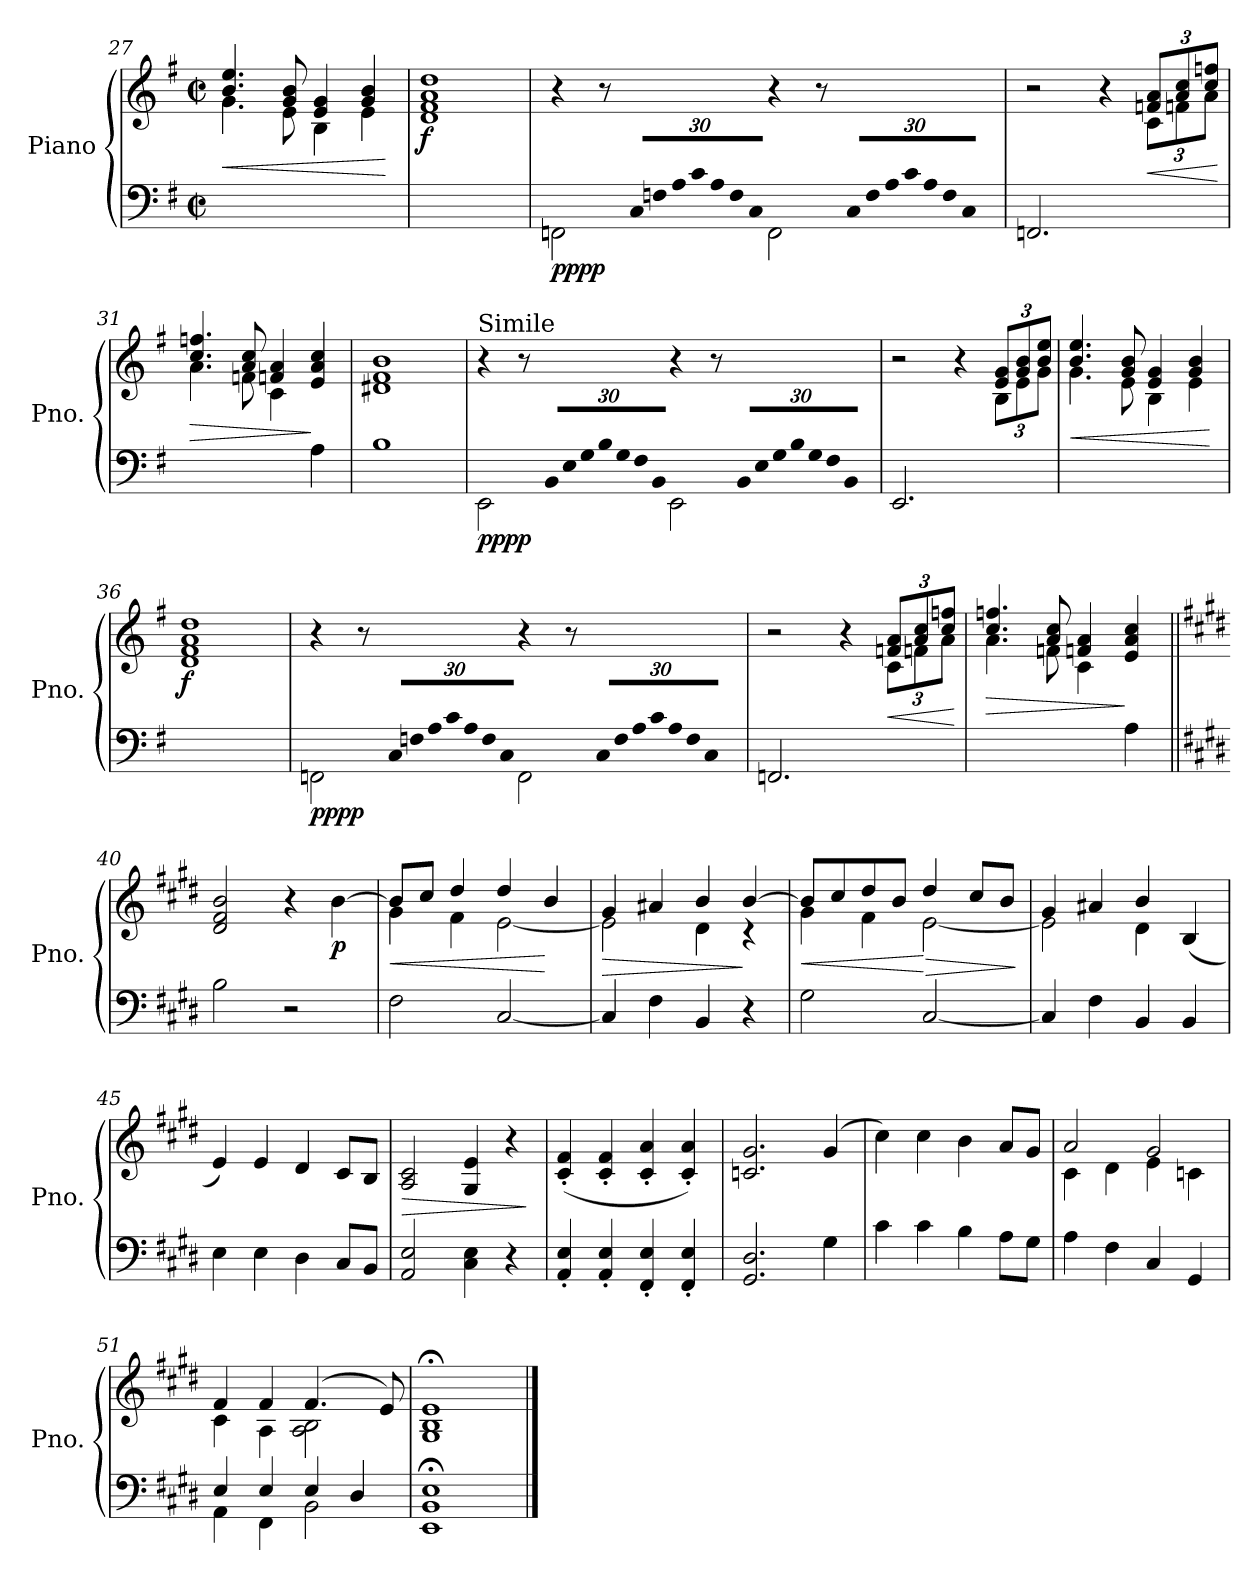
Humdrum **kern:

**kern	**kern	**dynam
*part1	*part1	*part1
*staff2	*staff1	*staff1/2
*I"Piano	*	*
*I'Pno.	*	*
*clefF4	*clefG2	*
*k[f#]	*k[f#]	*
*M2/2	*M2/2	*
*met(c|)	*met(c|)	*
=27	=27	=27
!	!	!LO:HP:b
*	*^	*
1ryy	4.b/ 4.ee/	4.g\	<
.	8g/ 8b/	8e\	.
.	4e/ 4g/	4B\	.
.	4g/ 4b/	4e\	.
*	*v	*v	*
.	.	[
=28	=28	=28
*	*^	*
!	!	!	!LO:DY:b
1ryy	1a 1dd	1d 1f#	f
!!LO:PB:g=z
=29	=29	=29	=29
*^	*	*	*
!	!	!LO:TX:a:t=Simile	!	!
!	!	!	!	!LO:DY:b=2
!	!	!	!	!LO:DY:n=1:b
*	*	*v	*v	*
4.ryy	2FFn\	4r	pp pp
.	.	8r	.
*Xbrackettup	*	*	*
!LO:N:vis=32	!	!	!
960%17C/LLL	.	8ryy	.
!LO:N:vis=32	!	!	!
960%17Fn/	.	.	.
!LO:N:vis=32	!	!	!
960%17A/	.	.	.
!LO:N:vis=32	!	!	!
960%17c/	.	.	.
!LO:N:vis=32	!	!	!
960%17A/	.	.	.
!LO:N:vis=32	!	!	!
960%17F/	.	.	.
!LO:N:vis=32	!	!	!
960%17C/JJJ	.	.	.
960%361ryy	.	.	.
.	2FF\	4r	.
.	.	8r	.
!LO:N:vis=32	!	!	!
960%17C/LLL	.	8ryy	.
!LO:N:vis=32	!	!	!
960%17F/	.	.	.
!LO:N:vis=32	!	!	!
960%17A/	.	.	.
!LO:N:vis=32	!	!	!
960%17c/	.	.	.
!LO:N:vis=32	!	!	!
960%17A/	.	.	.
!LO:N:vis=32	!	!	!
960%17F/	.	.	.
!LO:N:vis=32	!	!	!
960%17C/JJJ	.	.	.
960ryy	.	.	.
*v	*v	*	*
=30	=30	=30
*	*^	*
2.FFn/	2r	2.ryy	.
.	4r	.	.
*	*Xbrackettup	*	*
!	!	!	!LO:HP:b
4ryy	12fn/ 12a/L	12c\L	<
.	12a/ 12cc/	12fn\	.
.	12cc/ 12ffn/J	12a\J	.
*	*v	*v	*
.	.	[
=31	=31	=31
!	!	!LO:HP:b
*	*^	*
2.ryy	4.cc/ 4.ffn/	4.a\	>
.	8a/ 8cc/	8fn\	.
.	4fn/ 4a/	4c\	.
4A\	4e/ 4a/ 4cc/	4ryy	]
*	*v	*v	*
=32	=32	=32
1B	1d#X 1f# 1b	.
!!LO:LB:g=z
=33	=33	=33
*^	*	*
!	!	!LO:TX:a:t=Simile	!
!	!	!	!LO:DY:b=2
!	!	!	!LO:DY:n=1:b
4.ryy	2EE\	4r	pp pp
.	.	8r	.
!LO:N:vis=32	!	!	!
960%17BB/LLL	.	8ryy	.
!LO:N:vis=32	!	!	!
960%17E/	.	.	.
!LO:N:vis=32	!	!	!
960%17G/	.	.	.
!LO:N:vis=32	!	!	!
960%17B/	.	.	.
!LO:N:vis=32	!	!	!
960%17G/	.	.	.
!LO:N:vis=32	!	!	!
960%17F#/	.	.	.
!LO:N:vis=32	!	!	!
960%17BB/JJJ	.	.	.
960%361ryy	.	.	.
.	2EE\	4r	.
.	.	8r	.
!LO:N:vis=32	!	!	!
960%17BB/LLL	.	8ryy	.
!LO:N:vis=32	!	!	!
960%17E/	.	.	.
!LO:N:vis=32	!	!	!
960%17G/	.	.	.
!LO:N:vis=32	!	!	!
960%17B/	.	.	.
!LO:N:vis=32	!	!	!
960%17G/	.	.	.
!LO:N:vis=32	!	!	!
960%17F#/	.	.	.
!LO:N:vis=32	!	!	!
960%17BB/JJJ	.	.	.
960ryy	.	.	.
*v	*v	*	*
=34	=34	=34
*	*^	*
2.EE/	2r	2.ryy	.
.	4r	.	.
4ryy	12e/ 12g/L	12B\L	.
.	12g/ 12b/	12e\	.
.	12b/ 12ee/J	12g\J	.
=35	=35	=35	=35
!	!	!	!LO:HP:b
1ryy	4.b/ 4.ee/	4.g\	<
.	8g/ 8b/	8e\	.
.	4e/ 4g/	4B\	.
.	4g/ 4b/	4e\	.
*	*v	*v	*
.	.	[
=36	=36	=36
*	*^	*
!	!	!	!LO:DY:b
1ryy	1a 1dd	1d 1f#	f
!!LO:LB:g=z
=37	=37	=37	=37
*^	*	*	*
!	!	!LO:TX:a:t=Simile	!	!
!	!	!	!	!LO:DY:b=2
!	!	!	!	!LO:DY:n=1:b
*	*	*v	*v	*
4.ryy	2FFn\	4r	pp pp
.	.	8r	.
!LO:N:vis=32	!	!	!
960%17C/LLL	.	8ryy	.
!LO:N:vis=32	!	!	!
960%17Fn/	.	.	.
!LO:N:vis=32	!	!	!
960%17A/	.	.	.
!LO:N:vis=32	!	!	!
960%17c/	.	.	.
!LO:N:vis=32	!	!	!
960%17A/	.	.	.
!LO:N:vis=32	!	!	!
960%17F/	.	.	.
!LO:N:vis=32	!	!	!
960%17C/JJJ	.	.	.
960%361ryy	.	.	.
.	2FF\	4r	.
.	.	8r	.
!LO:N:vis=32	!	!	!
960%17C/LLL	.	8ryy	.
!LO:N:vis=32	!	!	!
960%17F/	.	.	.
!LO:N:vis=32	!	!	!
960%17A/	.	.	.
!LO:N:vis=32	!	!	!
960%17c/	.	.	.
!LO:N:vis=32	!	!	!
960%17A/	.	.	.
!LO:N:vis=32	!	!	!
960%17F/	.	.	.
!LO:N:vis=32	!	!	!
960%17C/JJJ	.	.	.
960ryy	.	.	.
*v	*v	*	*
=38	=38	=38
*	*^	*
2.FFn/	2r	2.ryy	.
.	4r	.	.
!	!	!	!LO:HP:b
4ryy	12fn/ 12a/L	12c\L	<
.	12a/ 12cc/	12fn\	.
.	12cc/ 12ffn/J	12a\J	.
*	*v	*v	*
.	.	[
=39	=39	=39
!	!	!LO:HP:b
*	*^	*
2.ryy	4.cc/ 4.ffn/	4.a\	>
.	8a/ 8cc/	8fn\	.
.	4fn/ 4a/	4c\	.
4A\	4e/ 4a/ 4cc/	4ryy	]
*	*v	*v	*
!!LO:LB:g=z
=40||	=40||	=40||
*k[f#c#g#d#]	*k[f#c#g#d#]	*
2B\	2d#/ 2f#/ 2b/	.
2r	4r	.
!	!	!LO:DY:b
.	[4b\	p
=41	=41	=41
!	!	!LO:HP:b
*	*^	*
2F#\	8b/L]	4g#\	<
.	8cc#/J	.	.
.	4dd#/	4f#\	.
[2C#/	4dd#/	[2e\	.
.	4b/	.	[
=42	=42	=42	=42
!	!	!	!LO:HP:b
4C#/]	4g#/	2e\]	>
4F#\	4a#X/	.	.
4BB/	4b/	4d#\	.
4r	[4b/	4r	]
=43	=43	=43	=43
!	!	!	!LO:HP:b
2G#\	8b/L]	4g#\	<
.	8cc#/	.	.
.	8dd#/	4f#\	.
.	8b/J	.	.
!	!	!	!LO:HP:n=1:b
[2C#/	4dd#/	[2e\	[ >
.	8cc#/L	.	.
.	8b/J	.	.
*	*v	*v	*
.	.	]
=44	=44	=44
*	*^	*
4C#/]	4g#/	2e\]	.
4F#\	4a#X/	.	.
4BB/	4b/	4d#\	.
4BB/	(4B/	4ryy	.
*	*v	*v	*
=45	=45	=45
4E\	4e/)	.
4E\	4e/	.
4D#\	4d#/	.
8C#/L	8c#/L	.
8BB/J	8B/J	.
!!LO:LB:g=z
=46	=46	=46
!	!	!LO:HP:b
2AA/ 2E/	2A/ 2c#/	>
4C#\ 4E\	4G#/ 4e/	.
4r	4r	.
.	.	]
=47	=47	=47
4AA/' 4E/'	(4c#/' 4f#/'	.
4AA/' 4E/'	4c#/' 4f#/'	.
4FF#/' 4E/'	4c#/' 4a/'	.
4FF#/' 4E/'	4c#/' 4a/')	.
=48	=48	=48
2.GG#/ 2.D#/	2.cn/ 2.g#/	.
4G#\	(4g#/	.
=49	=49	=49
4c#\	4cc#\)	.
4c#\	4cc#\	.
4B\	4b\	.
8A\L	8a/L	.
8G#\J	8g#/J	.
=50	=50	=50
*	*^	*
4A\	2a/	4c#\	.
4F#\	.	4d#\	.
4C#/	2g#/	4e\	.
4GG#/	.	4cn\	.
=51	=51	=51	=51
*^	*	*	*
4E/	4AA\	4f#/	4c#\	.
4E/	4FF#\	4f#/	4A\	.
4E/	2BB\	(4.f#/	2A\ 2B\	.
4D#/	.	.	.	.
.	.	8e/)	.	.
*v	*v	*	*	*
*	*v	*v	*
=52	=52	=52
1EE;< 1BB;< 1E;<	1G#;< 1B;< 1e;<	.
==	==	==
*-	*-	*-
